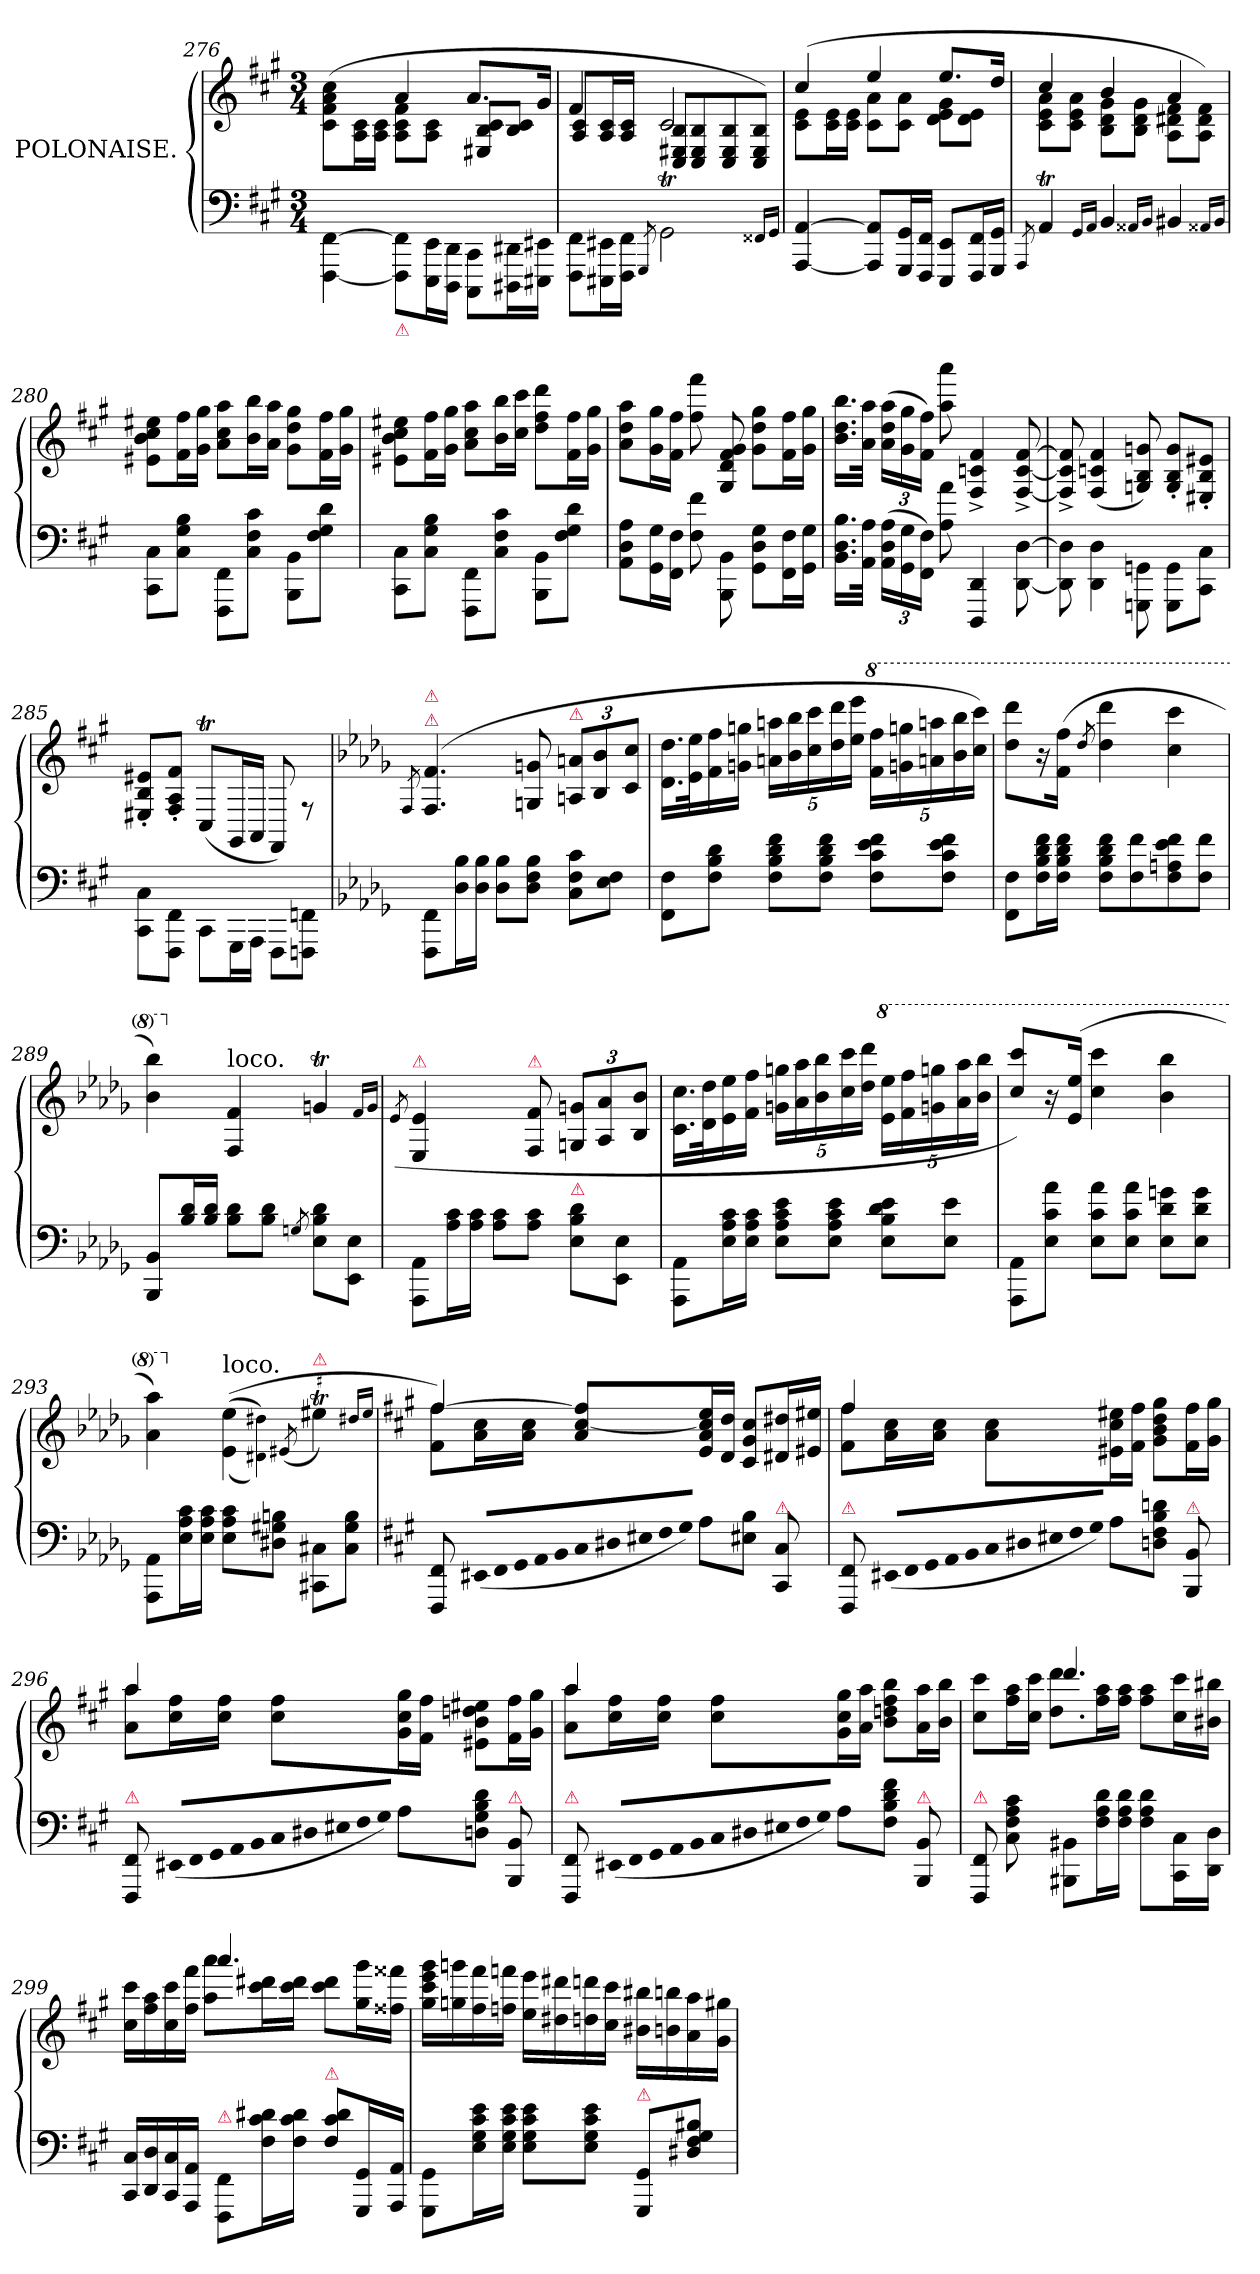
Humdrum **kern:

**kern	**kern
*part1	*part1
*staff2	*staff1
*I"POLONAISE.	*
*clefF4	*clefG2
*k[f#c#g#]	*k[f#c#g#]
*f#:	*f#:
*M3/4	*M3/4
=276	=276
*	*^
[4FFF#\ [4FF#\	4ryy	(>8c#\ 8f#\ 8a\ 8cc#\L
.	.	16A 16c#L
.	.	16A 16c#JJ
!LO:TX:b:color=crimson:t=⚠	!	!
8FFF#]\ 8FF#]\L	4a	8A 8c# 8f#L
16EEE 16EEL	.	8A 8c#J
16DDD 16DDJJ	.	.
8CCC#\ 8CC#\L	8.aL	8E#X/ 8B/ 8c#/L
16DDD#X\ 16DD#X\L	.	8B/ 8c#/J
16EEE#X\ 16EE#X\JJ	16g#Jk	.
=277	=277	=277
8FFF#\ 8FF#\L	4f#	8A/ 8c#/L
16EEE#X\ 16EE#X\L	.	16A/ 16c#/L
16FFF#\ 16FF#\JJ	.	16A/ 16c#/JJ
8qGGG#/	.	.
2GG#t\	2c#	8C#/ 8E#X/ 8B/L
.	.	8C#/ 8E#/ 8B/
.	.	8C#/ 8E#/ 8B/
.	.	8C#/ 8E#/ 8B/J)
16qqFF##X/LL	.	.
16qqGG#JJ	.	.
=278	=278	=278
[4AAATTT [4AATTT	(>4cc#	8c# 8eL
.	.	16c# 16eL
.	.	16c# 16eJJ
8AAA] 8AA]L	4ee	8c# 8aL
16GGG# 16GG#L	.	8c# 8aJ
16FFF# 16FF#JJ	.	.
8EEE 8EEL	8.eeL	8d 8e 8g#L
16FFF# 16FF#L	.	8d 8eJ
16GGG# 16GG#JJ	16ddJk	.
=279	=279	=279
8qAAA/	.	.
4AAT	4cc#	8c# 8e 8aL
.	.	8c# 8e 8aJ
16qqGG#/LL	.	.
16qqAA/JJ	.	.
4BBTTTT	4b	8B 8d 8g#L
.	.	8B 8d 8g#J
16qqAA##X/LL	.	.
16qqBB/JJ	.	.
4BB#XTTTt	4a	8A 8d#X 8f#L
.	.	8A 8d# 8f#J)
*	*v	*v
16qqAA##X/LL	.
16qqBB#/JJ	.
=280	=280
8CC#TTT\ 8C#TTT\L	8e#X 8b 8cc# 8ee#XL
8C# 8G# 8BJ	16f# 16ff#L
.	16g# 16gg#JJ
8FFF#\ 8FF#\L	8a 8cc# 8aaL
8C# 8F# 8c#J	16b 16bbL
.	16a 16aaJJ
8BBB\ 8BB\L	8g# 8dd 8gg#L
8F# 8G# 8dJ	16f# 16ff#L
.	16g# 16gg#JJ
=281	=281
8CC#\ 8C#\L	8e#X 8b 8cc# 8ee#XL
8C# 8G# 8BJ	16f# 16ff#L
.	16g# 16gg#JJ
8FFF#\ 8FF#\L	8a 8cc# 8aaL
8C# 8F# 8c#J	16b 16bbL
.	16cc# 16ccc#JJ
8BBB\ 8BB\L	8dd 8ff# 8dddL
8F# 8G# 8dJ	16f# 16ff#L
.	16g# 16gg#JJ
=282	=282
8AA\ 8D\ 8A\L	8a 8dd 8aaL
16GG# 16G#L	16g# 16gg#L
16FF# 16F#JJ	16f# 16ff#JJ
8F# 8f#	8ff# 8fff#
8BBB\ 8BB\	8G#/ 8d/ 8f#/ 8g#/
8GG#\ 8D\ 8G#\L	8g# 8dd 8gg#L
16FF# 16F#L	16f# 16ff#L
16GG# 16G#JJ	16g# 16gg#JJ
=283	=283
16.BB\ 16.D\ 16.B\LL	16.b 16.dd 16.bbLL
32AA 32AJJk	32a 32aaJJk
(>24AA\ 24D\ 24A\LL	(>24a 24dd 24aaLL
24GG# 24G#	24g# 24gg#
24FF# 24F#JJ)	24f# 24ff#JJ)
8A 8a	8aa 8aaa
4DDD/ 4DD/	4F#^>/ 4cn^>/ 4f#^>/
[8DD\ [8D\	[8F#^>/ [8c^>/ [8f#^>/
=284	=284
8DD]\ 8D]\	8F#]^>/ 8cn]^>/ 8f#]^>/
4DD\ 4D\	(>4F#/ 4c/ 4f#/
8GGGn\ 8GGn\	8Gn/ 8B/ 8gn/)
8GGG\ 8GG\L	8G'>/ 8B'>/ 8g'>/L
8CC#\ 8C#\J	8E#X'>/ 8B'>/ 8e#X'>/J
=285	=285
8CC#\ 8C#\L	8E#X'>/ 8B'>/ 8e#X'>/L
8FFF#\ 8FF#\J	8F#'>/ 8A'>/ 8f#'>/J
8CC#\L	(>8C#t/L
16GGG#\L	16GG#/L
16AAA\JJ	16AA/JJ
8FFF#\L	8FF#/)
8FFFn 8FFnJ	8rF
=286	=286
*k[b-e-a-d-g-]	*k[b-e-a-d-g-]
.	8qF/
!	!LO:TX:a:color=crimson:t=⚠
!	!LO:TX:a:color=crimson:t=⚠
8FFF\ 8FF\L	(>4.F/ 4.f/
16D-\ 16B-\L	.
16D-\ 16B-\JJ	.
8D-\ 8B-\L	.
8D-\ 8F\ 8B-\J	8Gn/ 8gn/
!	!LO:TX:a:color=crimson:t=⚠
8C\ 8F\ 8c\L	12An/ 12an/L
.	12B-/ 12b-/
8E-\ 8F\J	.
.	12c 12ccJ
=287	=287
8FF 8FL	16.d- 16.dd-LL
.	32e- 32ee-K
8F 8B- 8d-J	16f 16ff
.	16gn 16ggnJJ
8F 8B- 8d- 8fL	20an 20aanLL
.	20b- 20bb-
.	20cc 20ccc
8F 8B- 8d- 8fJ	.
.	20dd- 20ddd-
.	20ee- 20eee-JJ
*	*8va
8F 8c 8e- 8fL	20ff\ 20fff\LL
.	20ggn 20gggn
.	20aan 20aaan
8F 8c 8e- 8fJ	.
.	20bb- 20bbb-
.	20ccc 20ccccJJ)
=288	=288
8FF 8FL	8ddd- 8dddd-L
16F 16B- 16d- 16fL	16r
16F 16B- 16d- 16fJJ	(>16ff 16fffJk
.	8qddd-/
8F 8B- 8d- 8fL	4ddd- 4dddd-
8F 8f	.
8F 8An 8e- 8f	4ccc 4cccc
8F 8fJ	.
=289	=289
8BBB- 8BB-L	4bb- 4bbb-)
16B- 16d-L	.
16B- 16d-JJ	.
*	*X8va
!	!LO:TX:a:t=loco.
8B-\ 8d-\L	4F/ 4f/
8B-\ 8d-\J	.
8qGn/	.
8E- 8B- 8d-L	4gnt
8EE- 8E-J	.
.	16qqf/LL
.	16qqg/JJ
=290	=290
.	(>8qe-/
!	!LO:TX:a:color=crimson:t=⚠
!	!LO:N:vis=4
8AAA-\ 8AA-\L	4.E-TTT/ 4.e-TTT/
16A-\ 16c\L	.
16A-\ 16c\JJ	.
8A-\ 8c\L	.
!	!LO:TX:a:color=crimson:t=⚠
8A-\ 8c\J	8F/ 8f/
!LO:TX:a:color=crimson:t=⚠	!
8E-\ 8B-\ 8d-\L	12Gn/ 12gn/L
.	12A-/ 12a-/
8EE-\ 8E-\J	.
.	12B-/ 12b-/J
=291	=291
8AAA-\ 8AA-\L	16.c\ 16.cc\LL
.	32d- 32dd-K
16E-\ 16A-\ 16c\L	16e- 16ee-
16E-\ 16A-\ 16c\JJ	16f 16ffJJ
8E- 8A- 8c 8e-L	20gn\ 20ggn\LL
.	20a- 20aa-
.	20b- 20bb-
8E- 8A- 8c 8e-J	.
.	20cc 20ccc
.	20dd- 20ddd-JJ
*	*8va
8E- 8B- 8d- 8e-L	20ee-\ 20eee-\LL
.	20ff 20fff
.	20ggn 20gggn
8E- 8e-J	.
.	20aa- 20aaa-
.	20bb- 20bbb-JJ
=292	=292
8AAA-\ 8AA-\L	8ccc/ 8cccc/L)
8E- 8c 8a-J	16r
.	(>16ee- 16eee-Jk
8E- 8c 8a-L	4ccc 4cccc
8E- 8c 8a-J	.
8E- 8d- 8gnL	4bb- 4bbb-
8E- 8d- 8gJ	.
=293	=293
8AAA-\ 8AA-\L	4aa- 4aaa-)
16E-\ 16A-\ 16c\L	.
16E-\ 16A-\ 16c\JJ	.
*	*X8va
!	!LO:TX:a:t=loco.
8E- 8A- 8cL	(<(>(>4e-\ 4ee-\
8D#X 8G#X 8BnJ	.
.	4qqd#X\ 4qqdd#X\))
.	(>8qe#X/
!	!LO:TX:a:color=crimson:t=⚠
!	!LO:TR:acc=#
8CC#X\ 8C#X\L	4ee#Xt)
8C# 8G# 8BJ	.
.	16qqdd#X/LL
.	16qqee#/JJ
=294	=294
*k[f#c#g#]	*k[f#c#g#]
*	*^
8FFF# 8FF#	[4ff#TTT)	8f# 8ff#L
*Xtuplet	*	*
!LO:N:vis=8	!	!
(<40EE#X!L	.	16a 16cc#L
!LO:N:vis=8	!	!
40FF#!	.	.
!LO:N:vis=8	!	!
40GG#!	.	.
.	.	16a 16cc#JJ
!LO:N:vis=8	!	!
40AA!	.	.
!LO:N:vis=8	!	!
40BB!	.	.
!LO:N:vis=8	!	!
40C#!	8a/ [8cc#/ 8ff#]/L	2ryy
!LO:N:vis=8	!	!
40D#X!	.	.
!LO:N:vis=8	!	!
40E#X!	.	.
!LO:N:vis=8	!	!
40F#!	.	.
!LO:N:vis=8	!	!
40G#!J)	.	.
8AL	16e 16a 16cc#] 16eeL	.
.	16d 16ddJJ	.
8E#X 8BJ	8c# 8g# 8cc#L	.
!LO:TX:a:color=crimson:t=⚠	!	!
8CC# 8C#	16d#X 16dd#XL	.
.	16e#X 16ee#XJJ	.
=295	=295	=295
!LO:TX:a:color=crimson:t=⚠	!	!
8FFF# 8FF#	4ff#	8f# 8ff#L
!LO:N:vis=8	!	!
(<40EE#X!L	.	16a 16cc#L
!LO:N:vis=8	!	!
40FF#!	.	.
!LO:N:vis=8	!	!
40GG#!	.	.
.	.	16a 16cc#JJ
!LO:N:vis=8	!	!
40AA!	.	.
!LO:N:vis=8	!	!
40BB!	.	.
!LO:N:vis=8	!	!
40C#!	2ryy	8a 8cc#L
!LO:N:vis=8	!	!
40D#X!	.	.
!LO:N:vis=8	!	!
40E#X!	.	.
!LO:N:vis=8	!	!
40F#!	.	.
!LO:N:vis=8	!	!
40G#!J)	.	.
8AL	.	16e#X 16cc# 16ee#XL
.	.	16f# 16ff#JJ
8Dn 8F# 8B 8dnjJ	.	8g# 8b 8dd 8gg#L
!LO:TX:a:color=crimson:t=⚠	!	!
8BBB 8BB	.	16f# 16ff#L
.	.	16g# 16gg#JJ
=296	=296	=296
!LO:TX:a:color=crimson:t=⚠	!	!
8FFF# 8FF#	4aa	8a 8aaL
!LO:N:vis=8	!	!
(<40EE#X!L	.	16cc# 16ff#L
!LO:N:vis=8	!	!
40FF#!	.	.
!LO:N:vis=8	!	!
40GG#!	.	.
.	.	16cc# 16ff#JJ
!LO:N:vis=8	!	!
40AA!	.	.
!LO:N:vis=8	!	!
40BB!	.	.
!LO:N:vis=8	!	!
40C#!	2ryy	8cc# 8ff#L
!LO:N:vis=8	!	!
40D#X!	.	.
!LO:N:vis=8	!	!
40E#X!	.	.
!LO:N:vis=8	!	!
40F#!	.	.
!LO:N:vis=8	!	!
40G#!J)	.	.
8AL	.	16g# 16cc# 16gg#L
.	.	16f# 16ff#JJ
8Dn 8G# 8B 8dJ	.	8e#X 8b 8ddn 8ee#XL
!LO:TX:a:color=crimson:t=⚠	!	!
8BBB 8BB	.	16f# 16ff#L
.	.	16g# 16gg#JJ
=297	=297	=297
!LO:TX:a:color=crimson:t=⚠	!	!
8FFF# 8FF#	4aa	8a 8aaL
!LO:N:vis=8	!	!
(<40EE#X!L	.	16cc# 16ff#L
!LO:N:vis=8	!	!
40FF#!	.	.
!LO:N:vis=8	!	!
40GG#!	.	.
.	.	16cc# 16ff#JJ
!LO:N:vis=8	!	!
40AA!	.	.
!LO:N:vis=8	!	!
40BB!	.	.
!LO:N:vis=8	!	!
40C#!	2ryy	8cc# 8ff#L
!LO:N:vis=8	!	!
40D#X!	.	.
!LO:N:vis=8	!	!
40E#X!	.	.
!LO:N:vis=8	!	!
40F#!	.	.
!LO:N:vis=8	!	!
40G#!J)	.	.
8AL	.	16g# 16cc# 16gg#L
.	.	16a 16aaJJ
8F# 8B 8d 8f#J	.	8b 8ddn 8ff# 8bbL
!LO:TX:a:color=crimson:t=⚠	!	!
8BBB 8BB	.	16a 16aaL
.	.	16b 16bbJJ
=298	=298	=298
!LO:TX:a:color=crimson:t=⚠	!	!
8FFF# 8FF#	4ryy	8cc# 8ccc#L
8C# 8F# 8A 8c#	.	16ff# 16aaL
.	.	16cc# 16ccc#JJ
!	!	!LO:N:vis=8.
8BBB#X\ 8BB#X\L	4.ddd	8dd 8dddL
16F# 16A 16dL	.	16ff# 16aaL
16F# 16A 16dJJ	.	16ff# 16aaJJ
8F#\ 8A\ 8d\L	.	8ff# 8aaL
16CC#\ 16C#\L	8ryy	16cc# 16ccc#L
16DD\ 16D\JJ	.	16b#X 16bb#XJJ
=299	=299	=299
16CC# 16C#LL	4ryy	16cc# 16ccc#LL
16DD 16D	.	16ff# 16aa
16CC# 16C#	.	16cc# 16ccc#
16AAA 16AAJJ	.	16ff# 16fff#JJ
!LO:TX:a:color=crimson:t=⚠	!	!
8FFF#/ 8FF#/L	4.aaa	8aa 8aaaL
16F#\ 16c#\ 16d#X\L	.	16ccc# 16ddd#XL
16F#\ 16c#\ 16d#\JJ	.	16ccc# 16ddd#JJ
!LO:TX:a:color=crimson:t=⚠	!	!
8F#\ 8c#\ 8d#\L	.	8ccc# 8ddd#L
16GGG#/ 16GG#/L	8ryy	16gg# 16ggg#L
16AAA/ 16AA/JJ	.	16ff##X 16fff##XJJ
*	*v	*v
=300	=300
8GGG# 8GG#L	16gg# 16ccc# 16eee 16ggg#LL
.	16ggn 16gggn
16E 16G# 16c# 16eL	16ff# 16fff#
16E 16G# 16c# 16eJJ	16ffn 16fffnJJ
8E 8G# 8c# 8eL	16ee 16eeeLL
.	16dd#X 16ddd#X
8E 8G# 8c# 8eJ	16ddn 16dddn
.	16cc# 16ccc#JJ
!LO:TX:a:color=crimson:t=⚠	!
8GGG#\ 8GG#\L	16b#X 16bb#XLL
.	16bn 16bbn
8D#X/ 8F#/ 8G#/ 8B#X/J	16a 16aa
.	16g#j 16gg#jJJ
=	=
*-	*-
